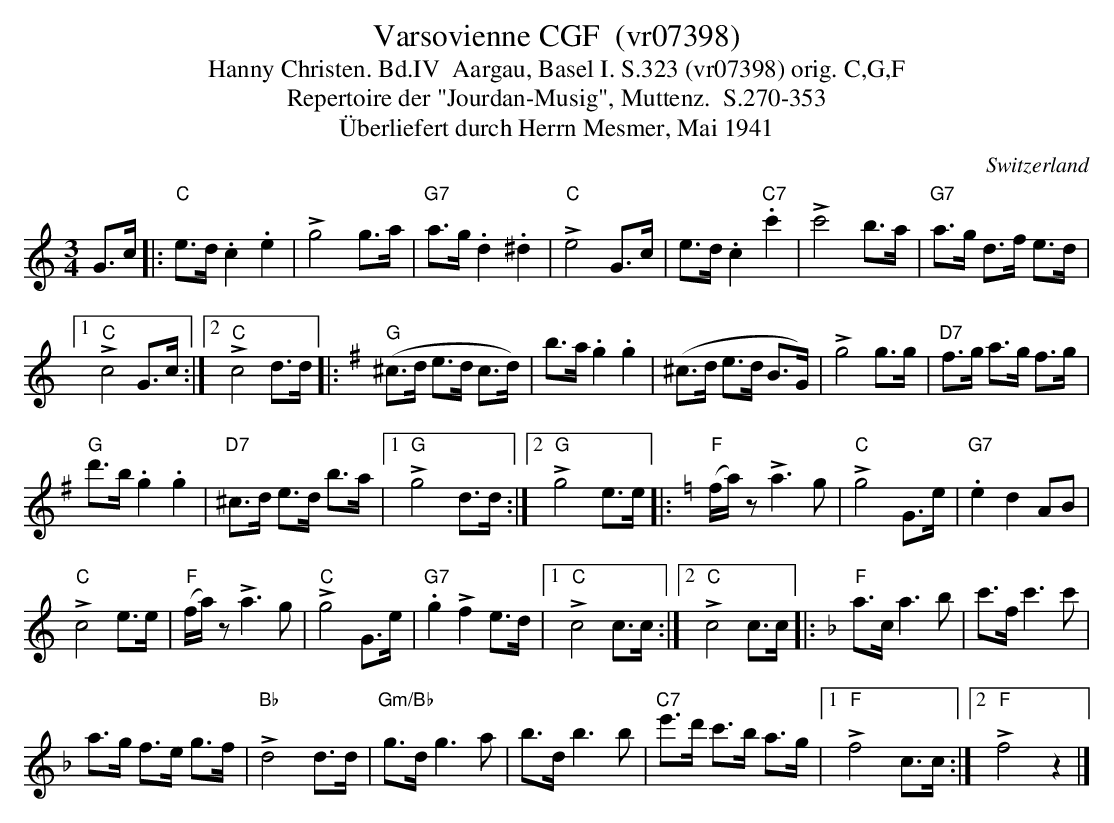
X:1
T:Varsovienne CGF  (vr07398)
T:Hanny Christen. Bd.IV  Aargau, Basel I. S.323 (vr07398) orig. C,G,F
T: Repertoire der "Jourdan-Musig", Muttenz.  S.270-353
T:Überliefert durch Herrn Mesmer, Mai 1941
M:3/4
L:1/8
O:Switzerland
K:C major
G>c |: "C"e>d .c2.e2 | !>!g4g>a | "G7"a>g .d2.^d2 | !>!"C"e4G>c | e>d .c2"C7".c'2 | !>!c'4b>a | "G7"a>g d>f e>d |1
!>!"C"c4G>c :|2 !>!"C"c4d>d |: [K:G] ("G"^c>d e>d c>d) | b>a.g2.g2 | (^c>d e>d B>G) | !>!g4 g>g | "D7"f>g a>g f>g |
"G"d'>b.g2.g2 | "D7"^c>d e>d b>a |1 !>!"G"g4d>d :|2 !>!"G"g4e>e |: [K:C]   ("F"f/a/)z !>!a3g | !>!"C"g4G>e | "G7".e2d2 AB |
!>!"C"c4e>e | ("F"f/a/)z !>!a3g | !>!"C"g4G>e | "G7".g2!>!f2e>d |1 !>!"C"c4c>c :|2 !>!"C"c4c>c |: [K:F] "F"a>c a3b | c'>fc'3c' |
a>g f>e g>f | !>!"Bb"d4d>d | "Gm/Bb"g>dg3a | b>d b3b | "C7"e'>d' c'>b a>g |1 !>!"F"f4c>c :|2 !>!"F"f4z2 |]
